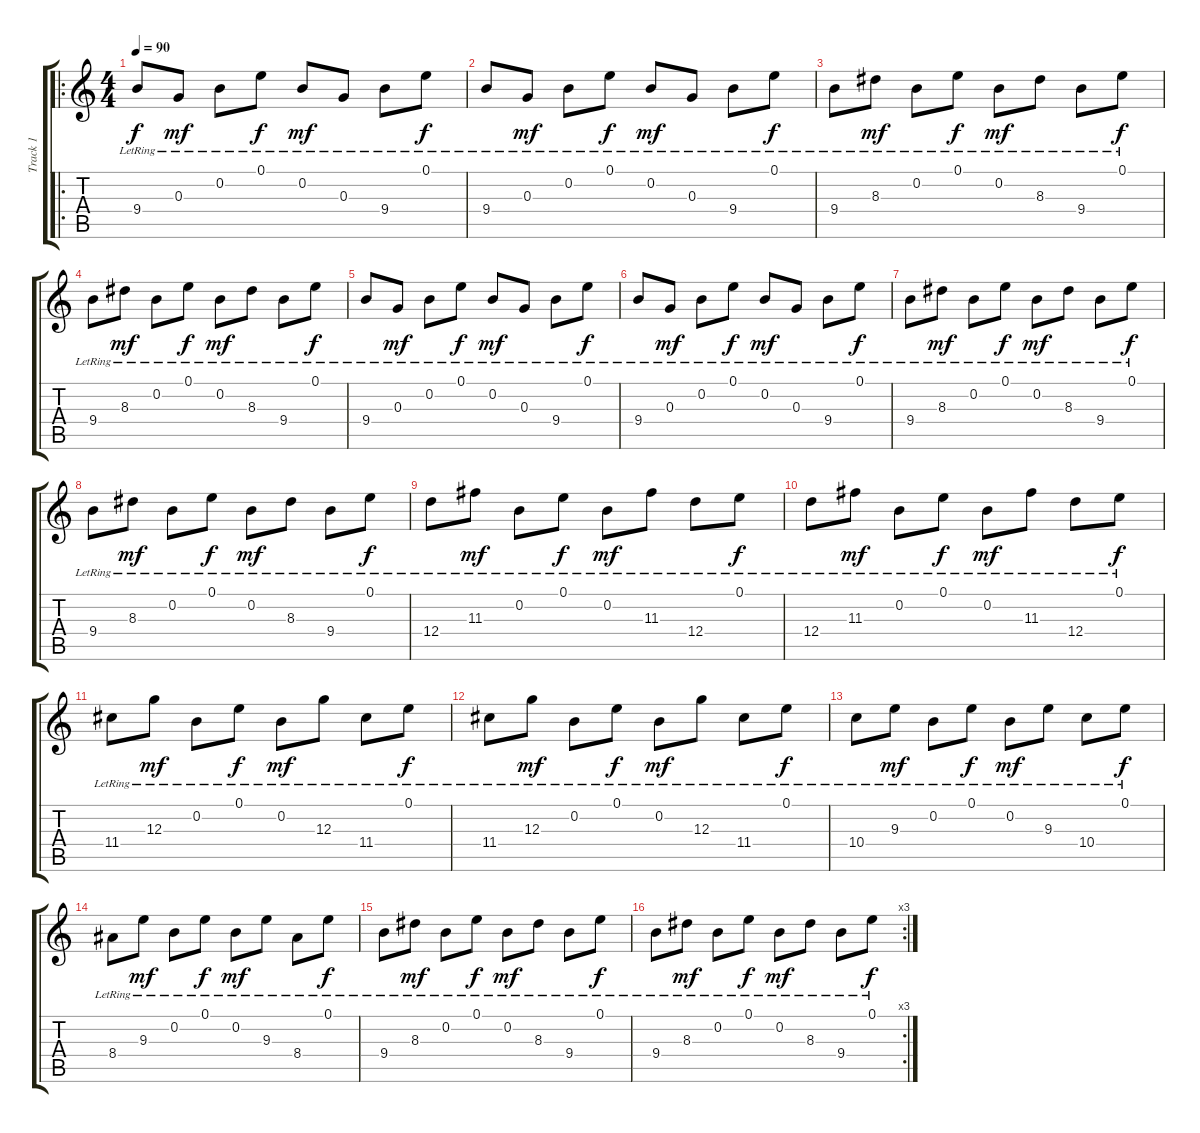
\track ("Track 1" "Track 1") {instrument acousticguitarnylon}
\staff {score tabs}
\tuning (E4 B3 G3 D3 A2 E2) {hide}
\ro
\ts (4 4)
\tempo 90
\clef g2
\ks c
9.4{lr}.8{dy f instrument acousticguitarnylon} 0.3{lr}.8{dy mf} 0.2{lr}.8 0.1{lr}.8{dy f} 0.2{lr}.8{dy mf} 0.3{lr}.8 9.4{lr}.8 0.1{lr}.8{dy f} |
9.4{lr}.8 0.3{lr}.8{dy mf} 0.2{lr}.8 0.1{lr}.8{dy f} 0.2{lr}.8{dy mf} 0.3{lr}.8 9.4{lr}.8 0.1{lr}.8{dy f} |
9.4{lr}.8 8.3{lr}.8{dy mf} 0.2{lr}.8 0.1{lr}.8{dy f} 0.2{lr}.8{dy mf} 8.3{lr}.8 9.4{lr}.8 0.1{lr}.8{dy f} |
9.4{lr}.8 8.3{lr}.8{dy mf} 0.2{lr}.8 0.1{lr}.8{dy f} 0.2{lr}.8{dy mf} 8.3{lr}.8 9.4{lr}.8 0.1{lr}.8{dy f} |
9.4{lr}.8 0.3{lr}.8{dy mf} 0.2{lr}.8 0.1{lr}.8{dy f} 0.2{lr}.8{dy mf} 0.3{lr}.8 9.4{lr}.8 0.1{lr}.8{dy f} |
9.4{lr}.8 0.3{lr}.8{dy mf} 0.2{lr}.8 0.1{lr}.8{dy f} 0.2{lr}.8{dy mf} 0.3{lr}.8 9.4{lr}.8 0.1{lr}.8{dy f} |
9.4{lr}.8 8.3{lr}.8{dy mf} 0.2{lr}.8 0.1{lr}.8{dy f} 0.2{lr}.8{dy mf} 8.3{lr}.8 9.4{lr}.8 0.1{lr}.8{dy f} |
9.4{lr}.8 8.3{lr}.8{dy mf} 0.2{lr}.8 0.1{lr}.8{dy f} 0.2{lr}.8{dy mf} 8.3{lr}.8 9.4{lr}.8 0.1{lr}.8{dy f} |
12.4{lr}.8 11.3{lr}.8{dy mf} 0.2{lr}.8 0.1{lr}.8{dy f} 0.2{lr}.8{dy mf} 11.3{lr}.8 12.4{lr}.8 0.1{lr}.8{dy f} |
12.4{lr}.8 11.3{lr}.8{dy mf} 0.2{lr}.8 0.1{lr}.8{dy f} 0.2{lr}.8{dy mf} 11.3{lr}.8 12.4{lr}.8 0.1{lr}.8{dy f} |
11.4{lr}.8 12.3{lr}.8{dy mf} 0.2{lr}.8 0.1{lr}.8{dy f} 0.2{lr}.8{dy mf} 12.3{lr}.8 11.4{lr}.8 0.1{lr}.8{dy f} |
11.4{lr}.8 12.3{lr}.8{dy mf} 0.2{lr}.8 0.1{lr}.8{dy f} 0.2{lr}.8{dy mf} 12.3{lr}.8 11.4{lr}.8 0.1{lr}.8{dy f} |
10.4{lr}.8 9.3{lr}.8{dy mf} 0.2{lr}.8 0.1{lr}.8{dy f} 0.2{lr}.8{dy mf} 9.3{lr}.8 10.4{lr}.8 0.1{lr}.8{dy f} |
8.4{lr}.8 9.3{lr}.8{dy mf} 0.2{lr}.8 0.1{lr}.8{dy f} 0.2{lr}.8{dy mf} 9.3{lr}.8 8.4{lr}.8 0.1{lr}.8{dy f} |
9.4{lr}.8 8.3{lr}.8{dy mf} 0.2{lr}.8 0.1{lr}.8{dy f} 0.2{lr}.8{dy mf} 8.3{lr}.8 9.4{lr}.8 0.1{lr}.8{dy f} |
\rc 3
9.4{lr}.8 8.3{lr}.8{dy mf} 0.2{lr}.8 0.1{lr}.8{dy f} 0.2{lr}.8{dy mf} 8.3{lr}.8 9.4{lr}.8 0.1{lr}.8{dy f}
